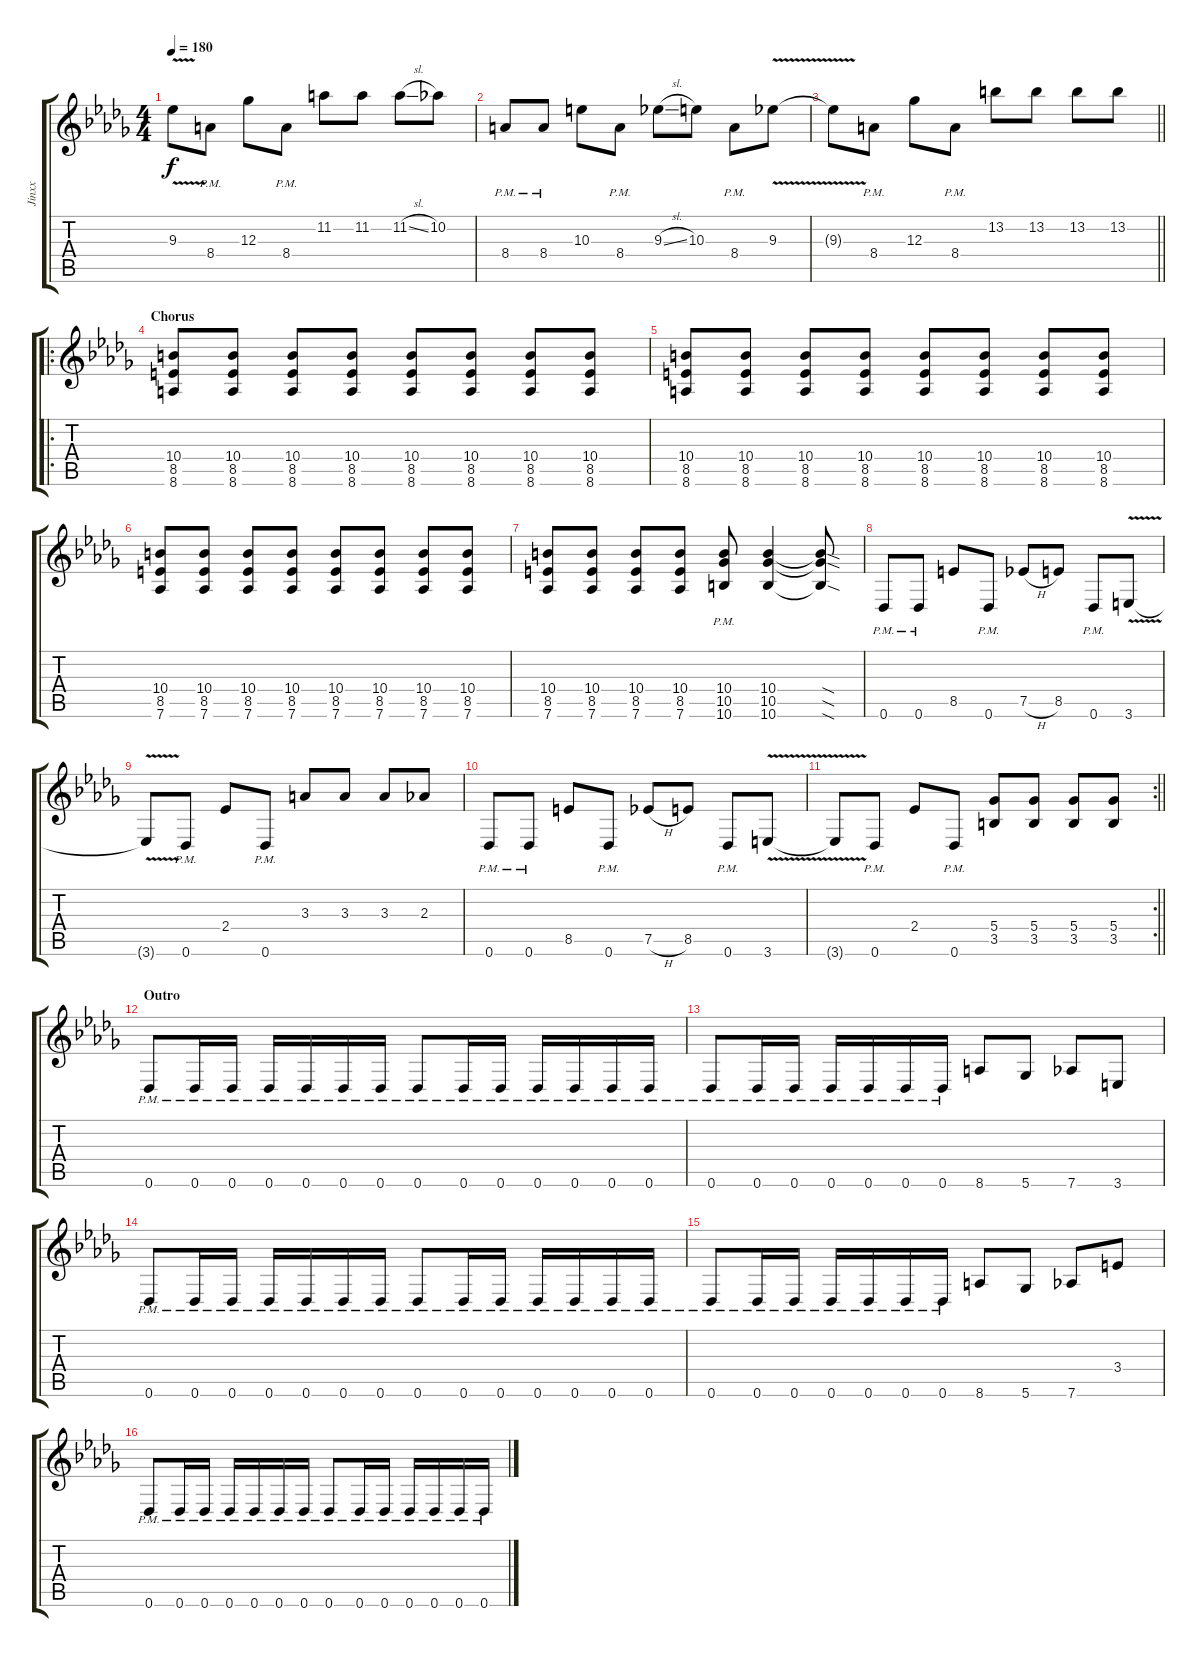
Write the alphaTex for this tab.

\track ("Jinxx" "Jinxx") {instrument distortionguitar}
\staff {score tabs}
\tuning (Eb4 Bb3 Gb3 Db3 Ab2 Db2) {hide}
\ts (4 4)
\tempo 180
\clef g2
\ks db
9.3{v t}.8{dy f} 8.4{pm}.8 12.3.8 8.4{pm}.8 11.2.8 11.2.8 11.2{sl}.8 10.2.8 |
8.4{pm}.8 8.4{pm}.8 10.3.8 8.4{pm}.8 9.3{sl}.8 10.3.8 8.4{pm}.8 9.3{v}.8 |
\barLineRight lightlight
9.3{v t}.8 8.4{pm}.8 12.3.8 8.4{pm}.8 13.2.8 13.2.8 13.2.8 13.2.8 |
\ro
\section ("" "Chorus")
(10.4 8.5 8.6).8 (10.4 8.5 8.6).8 (10.4 8.5 8.6).8 (10.4 8.5 8.6).8 (10.4 8.5 8.6).8 (10.4 8.5 8.6).8 (10.4 8.5 8.6).8 (10.4 8.5 8.6).8 |
(10.4 8.5 8.6).8 (10.4 8.5 8.6).8 (10.4 8.5 8.6).8 (10.4 8.5 8.6).8 (10.4 8.5 8.6).8 (10.4 8.5 8.6).8 (10.4 8.5 8.6).8 (10.4 8.5 8.6).8 |
(10.4 8.5 7.6).8 (10.4 8.5 7.6).8 (10.4 8.5 7.6).8 (10.4 8.5 7.6).8 (10.4 8.5 7.6).8 (10.4 8.5 7.6).8 (10.4 8.5 7.6).8 (10.4 8.5 7.6).8 |
(10.4 8.5 7.6).8 (10.4 8.5 7.6).8 (10.4 8.5 7.6).8 (10.4 8.5 7.6).8 (10.4{pm} 10.5{pm} 10.6{pm}).8 (10.4 10.5 10.6).4 (10.4{sod t} 10.5{sod t} 10.6{sod t}).8 |
0.6{pm}.8 0.6{pm}.8 8.5.8 0.6{pm}.8 7.5{h}.8 8.5.8 0.6{pm}.8 3.6{v}.8 |
3.6{v t}.8 0.6{pm}.8 2.4.8 0.6{pm}.8 3.3.8 3.3.8 3.3.8 2.3.8 |
0.6{pm}.8 0.6{pm}.8 8.5.8 0.6{pm}.8 7.5{h}.8 8.5.8 0.6{pm}.8 3.6{v}.8 |
\rc 2
\barLineRight lightlight
3.6{v t}.8 0.6{pm}.8 2.4.8 0.6{pm}.8 (5.4 3.5).8 (5.4 3.5).8 (5.4 3.5).8 (5.4 3.5).8 |
\section ("" "Outro")
0.6{pm}.8 0.6{pm}.16 0.6{pm}.16 0.6{pm}.16 0.6{pm}.16 0.6{pm}.16 0.6{pm}.16 0.6{pm}.8 0.6{pm}.16 0.6{pm}.16 0.6{pm}.16 0.6{pm}.16 0.6{pm}.16 0.6{pm}.16 |
0.6{pm}.8 0.6{pm}.16 0.6{pm}.16 0.6{pm}.16 0.6{pm}.16 0.6{pm}.16 0.6{pm}.16 8.6.8 5.6.8 7.6.8 3.6.8 |
0.6{pm}.8 0.6{pm}.16 0.6{pm}.16 0.6{pm}.16 0.6{pm}.16 0.6{pm}.16 0.6{pm}.16 0.6{pm}.8 0.6{pm}.16 0.6{pm}.16 0.6{pm}.16 0.6{pm}.16 0.6{pm}.16 0.6{pm}.16 |
0.6{pm}.8 0.6{pm}.16 0.6{pm}.16 0.6{pm}.16 0.6{pm}.16 0.6{pm}.16 0.6{pm}.16 8.6.8 5.6.8 7.6.8 3.4.8 |
0.6{pm}.8 0.6{pm}.16 0.6{pm}.16 0.6{pm}.16 0.6{pm}.16 0.6{pm}.16 0.6{pm}.16 0.6{pm}.8 0.6{pm}.16 0.6{pm}.16 0.6{pm}.16 0.6{pm}.16 0.6{pm}.16 0.6{pm}.16
